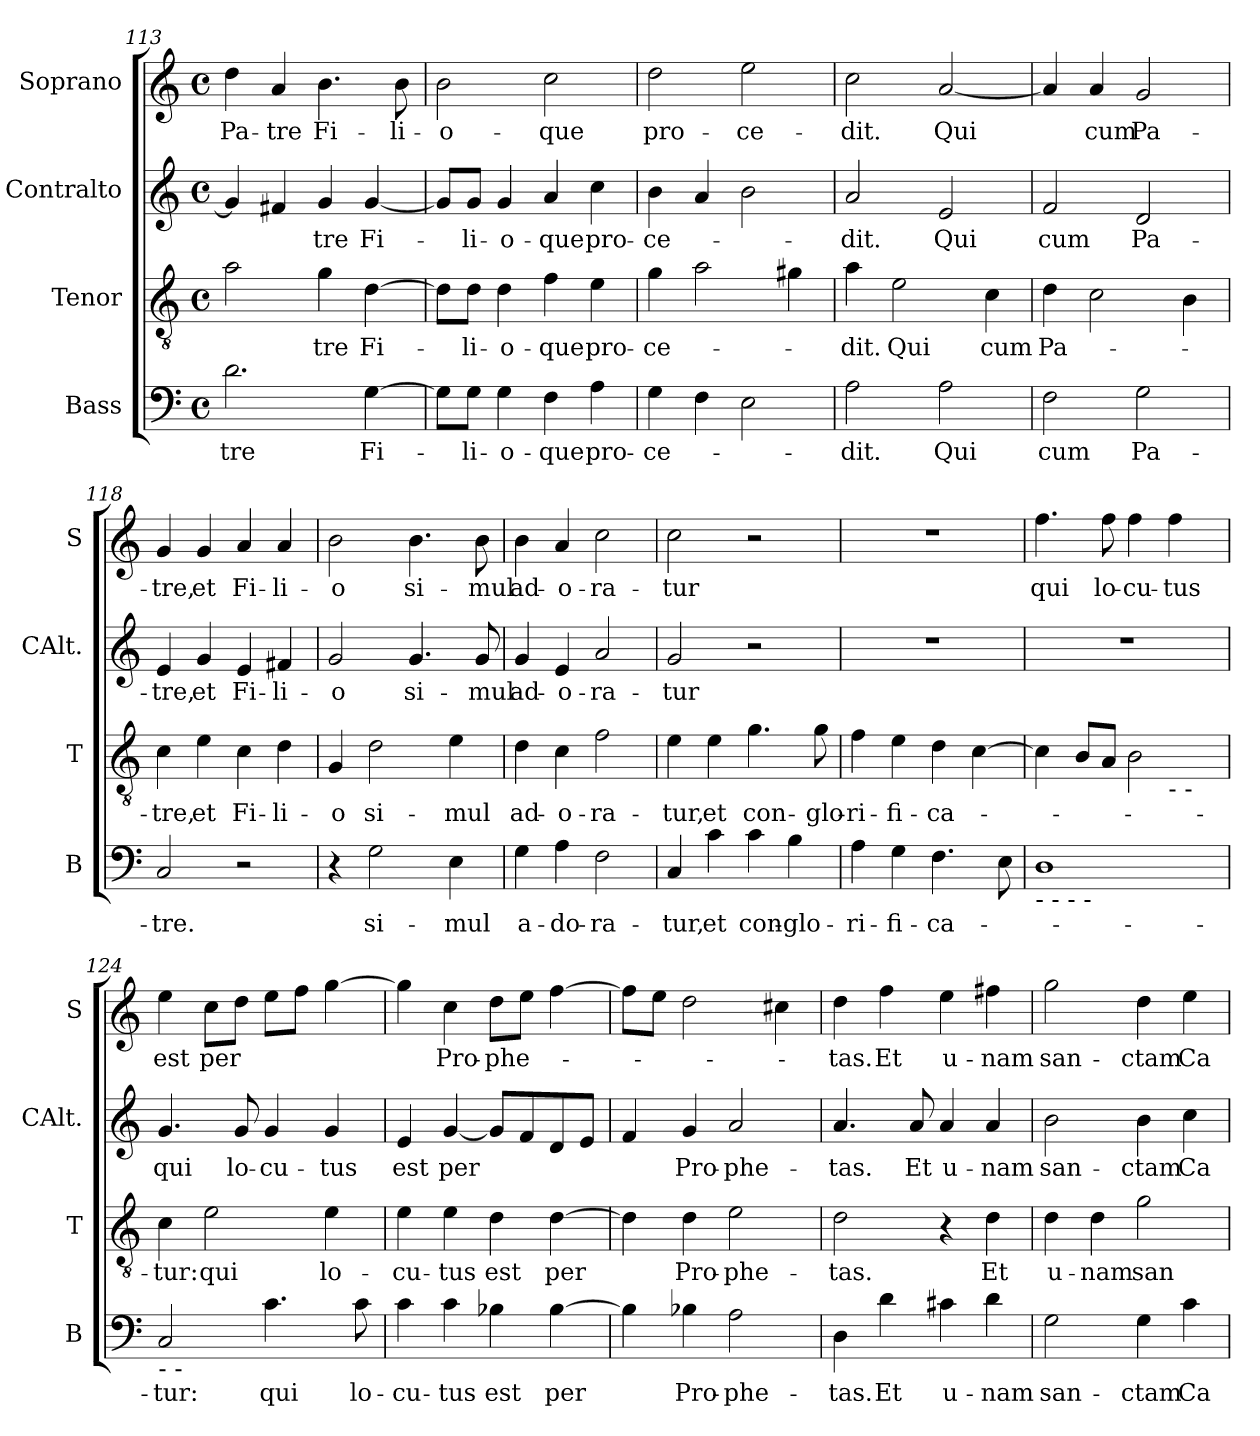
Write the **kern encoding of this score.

**kern	**text	**kern	**text	**kern	**text	**kern	**text
*part4	*part4	*part3	*part3	*part2	*part2	*part1	*part1
*staff4	*staff4	*staff3	*staff3	*staff2	*staff2	*staff1	*staff1
*I"Bass	*	*I"Tenor	*	*I"Contralto	*	*I"Soprano	*
*I'B	*	*I'T	*	*I'CAlt.	*	*I'S	*
*clefF4	*	*clefGv2	*	*clefG2	*	*clefG2	*
*k[]	*	*k[]	*	*k[]	*	*k[]	*
*C:	*	*C:	*	*C:	*	*C:	*
*M4/4	*	*M4/4	*	*M4/4	*	*M4/4	*
*met(c)	*	*met(c)	*	*met(c)	*	*met(c)	*
=113	=113	=113	=113	=113	=113	=113	=113
2.d\	-tre	2a\	.	4g/]	.	4dd\	Pa-
.	.	.	.	4f#X/	.	4a/	-tre
.	.	4g\	-tre	4g/	-tre	4.b\	Fi-
[4G\	Fi-	[4d\	Fi-	[4g/	Fi-	.	.
.	.	.	.	.	.	8b\	-li-
=114	=114	=114	=114	=114	=114	=114	=114
8G\L]	.	8d\L]	.	8g/L]	.	2b\	-o-
8G\J	-li-	8d\J	-li-	8g/J	-li-	.	.
4G\	-o-	4d\	-o-	4g/	-o-	.	.
4F\	-que	4f\	-que	4a/	-que	2cc\	-que
4A\	pro-	4e\	pro-	4cc\	pro-	.	.
!!LO:LB:g=z
=115	=115	=115	=115	=115	=115	=115	=115
4G\	-ce-	4g\	-ce-	4b\	-ce-	2dd\	pro-
4F\	.	2a\	.	4a/	.	.	.
2E\	.	.	.	2b\	.	2ee\	-ce-
.	.	4g#X\	.	.	.	.	.
=116	=116	=116	=116	=116	=116	=116	=116
2A\	-dit.	4a\	-dit.	2a/	-dit.	2cc\	-dit.
.	.	2e\	Qui	.	.	.	.
2A\	Qui	.	.	2e/	Qui	[2a/	Qui
.	.	4c\	cum	.	.	.	.
=117	=117	=117	=117	=117	=117	=117	=117
2F\	cum	4d\	Pa-	2f/	cum	4a/]	.
.	.	2c\	.	.	.	4a/	cum
2G\	Pa-	.	.	2d/	Pa-	2g/	Pa-
.	.	4B\	.	.	.	.	.
=118	=118	=118	=118	=118	=118	=118	=118
2C/	-tre.	4c\	-tre,	4e/	-tre,	4g/	-tre,
.	.	4e\	et	4g/	et	4g/	et
2r	.	4c\	Fi-	4e/	Fi-	4a/	Fi-
.	.	4d\	-li-	4f#X/	-li-	4a/	-li-
!!LO:LB:g=z
=119	=119	=119	=119	=119	=119	=119	=119
4r	.	4G/	-o	2g/	-o	2b\	-o
2G\	si-	2d\	si-	.	.	.	.
.	.	.	.	4.g/	si-	4.b\	si-
4E\	-mul	4e\	-mul	.	.	.	.
.	.	.	.	8g/	-mul	8b\	-mul
=120	=120	=120	=120	=120	=120	=120	=120
4G\	a-	4d\	ad-	4g/	ad-	4b\	ad-
4A\	-do-	4c\	-o-	4e/	-o-	4a/	-o-
2F\	-ra-	2f\	-ra-	2a/	-ra-	2cc\	-ra-
=121	=121	=121	=121	=121	=121	=121	=121
4C/	-tur,	4e\	-tur,	2g/	-tur	2cc\	-tur
4c\	et	4e\	et	.	.	.	.
4c\	con-	4.g\	con-	2r	.	2r	.
4B\	-glo-	.	.	.	.	.	.
.	.	8g\	-glo-	.	.	.	.
=122	=122	=122	=122	=122	=122	=122	=122
4A\	-ri-	4f\	-ri-	1r	.	1r	.
4G\	-fi-	4e\	-fi-	.	.	.	.
4.F\	-ca-	4d\	-ca-	.	.	.	.
.	.	[4c\	.	.	.	.	.
8E\	.	.	.	.	.	.	.
!!LO:PB:g=z
=123	=123	=123	=123	=123	=123	=123	=123
!	!	!LO:TX:b:t=-        -        -        -	!	!	!	!	!
!LO:TX:b:t=-        -        -        -	!	!	!	!	!	!	!
*	*	*^	*	*	*	*	*
1D	.	4c\]	2.ryy	.	1r	.	4.ff\	qui
.	.	8B/L	.	.	.	.	.	.
.	.	8A/J	.	.	.	.	8ff\	lo-
.	.	2B\	.	.	.	.	4ff\	-cu-
!	!	!	!LO:TX:b:t=-       -	!	!	!	!	!
.	.	.	4ryy	.	.	.	4ff\	-tus
=124	=124	=124	=124	=124	=124	=124	=124	=124
!LO:TX:b:t=-       -	!	!	!	!	!	!	!	!
*	*	*v	*v	*	*	*	*	*
2C/	-tur:	4c\	-tur:	4.g/	qui	4ee\	est
.	.	2e\	qui	.	.	8cc\L	per
.	.	.	.	8g/	lo-	8dd\J	.
4.c\	qui	.	.	4g/	-cu-	8ee\L	.
.	.	.	.	.	.	8ff\J	.
.	.	4e\	lo-	4g/	-tus	[4gg\	.
8c\	lo-	.	.	.	.	.	.
=125	=125	=125	=125	=125	=125	=125	=125
4c\	-cu-	4e\	-cu-	4e/	est	4gg\]	.
4c\	-tus	4e\	-tus	[4g/	per	4cc\	Pro-
4B-X\	est	4d\	est	8g/L]	.	8dd\L	-phe-
.	.	.	.	8f/	.	8ee\J	.
[4B-\	per	[4d\	per	8d/	.	[4ff\	.
.	.	.	.	8e/J	.	.	.
=126	=126	=126	=126	=126	=126	=126	=126
4B-\]	.	4d\]	.	4f/	.	8ff\L]	.
.	.	.	.	.	.	8ee\J	.
4B-X\	Pro-	4d\	Pro-	4g/	Pro-	2dd\	.
2A\	-phe-	2e\	-phe-	2a/	-phe-	.	.
.	.	.	.	.	.	4cc#X\	.
!!LO:LB:g=z
=127	=127	=127	=127	=127	=127	=127	=127
4D\	-tas.	2d\	-tas.	4.a/	-tas.	4dd\	-tas.
4d\	Et	.	.	.	.	4ff\	Et
.	.	.	.	8a/	Et	.	.
4c#X\	u-	4r	.	4a/	u-	4ee\	u-
4d\	-nam	4d\	Et	4a/	-nam	4ff#X\	-nam
=128	=128	=128	=128	=128	=128	=128	=128
2G\	san-	4d\	u-	2b\	san-	2gg\	san-
.	.	4d\	-nam	.	.	.	.
4G\	-ctam	2g\	san-	4b\	-ctam	4dd\	-ctam
4c\	Ca-	.	.	4cc\	Ca-	4ee\	Ca-
=	=	=	=	=	=	=	=
*-	*-	*-	*-	*-	*-	*-	*-
